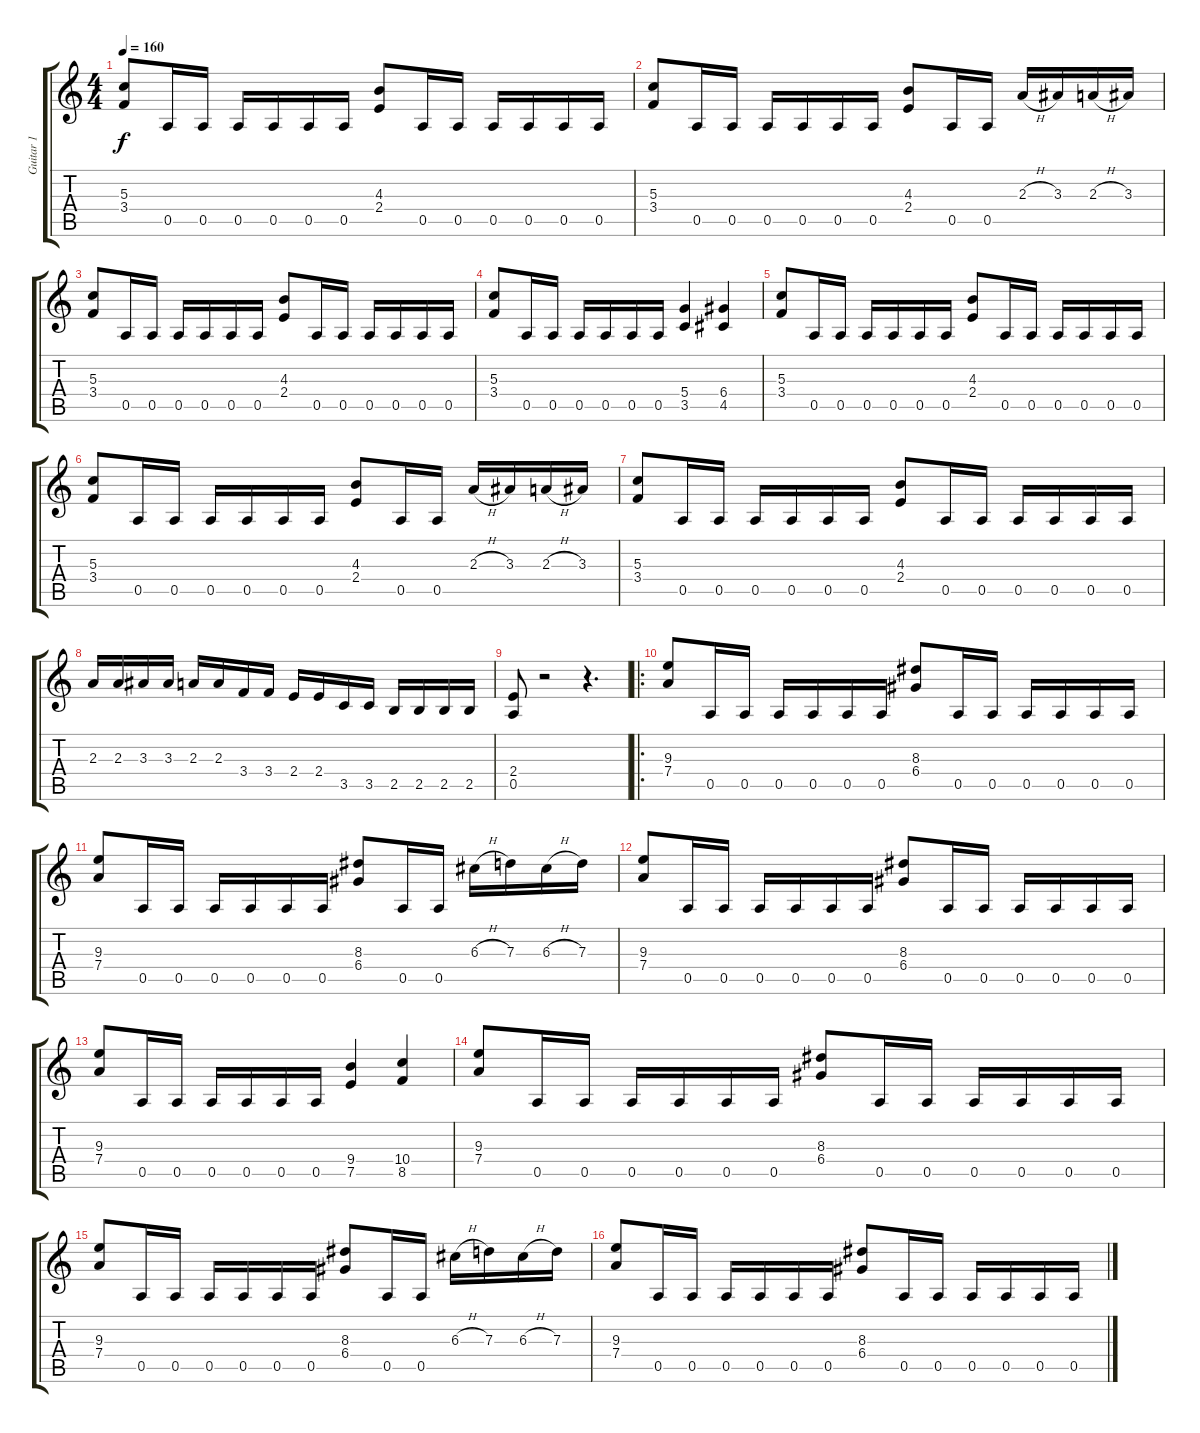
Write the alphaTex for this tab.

\track ("Guitar 1" "Guitar 1") {instrument distortionguitar}
\staff {score tabs}
\tuning (E4 B3 G3 D3 A2 E2) {hide}
\ts (4 4)
\tempo 160
\clef g2
\ks c
(5.3 3.4).8{dy f instrument distortionguitar} 0.5.16 0.5.16 0.5.16 0.5.16 0.5.16 0.5.16 (4.3 2.4).8 0.5.16 0.5.16 0.5.16 0.5.16 0.5.16 0.5.16 |
(5.3 3.4).8 0.5.16 0.5.16 0.5.16 0.5.16 0.5.16 0.5.16 (4.3 2.4).8 0.5.16 0.5.16 2.3{h}.16 3.3.16 2.3{h}.16 3.3.16 |
(5.3 3.4).8 0.5.16 0.5.16 0.5.16 0.5.16 0.5.16 0.5.16 (4.3 2.4).8 0.5.16 0.5.16 0.5.16 0.5.16 0.5.16 0.5.16 |
(5.3 3.4).8 0.5.16 0.5.16 0.5.16 0.5.16 0.5.16 0.5.16 (5.4 3.5).4 (6.4 4.5).4 |
(5.3 3.4).8 0.5.16 0.5.16 0.5.16 0.5.16 0.5.16 0.5.16 (4.3 2.4).8 0.5.16 0.5.16 0.5.16 0.5.16 0.5.16 0.5.16 |
(5.3 3.4).8 0.5.16 0.5.16 0.5.16 0.5.16 0.5.16 0.5.16 (4.3 2.4).8 0.5.16 0.5.16 2.3{h}.16 3.3.16 2.3{h}.16 3.3.16 |
(5.3 3.4).8 0.5.16 0.5.16 0.5.16 0.5.16 0.5.16 0.5.16 (4.3 2.4).8 0.5.16 0.5.16 0.5.16 0.5.16 0.5.16 0.5.16 |
2.3.16 2.3.16 3.3.16 3.3.16 2.3.16 2.3.16 3.4.16 3.4.16 2.4.16 2.4.16 3.5.16 3.5.16 2.5.16 2.5.16 2.5.16 2.5.16 |
(2.4 0.5).8 r.2 r.4{d} |
\ro
(9.3 7.4).8 0.5.16 0.5.16 0.5.16 0.5.16 0.5.16 0.5.16 (8.3 6.4).8 0.5.16 0.5.16 0.5.16 0.5.16 0.5.16 0.5.16 |
(9.3 7.4).8 0.5.16 0.5.16 0.5.16 0.5.16 0.5.16 0.5.16 (8.3 6.4).8 0.5.16 0.5.16 6.3{h}.16 7.3.16 6.3{h}.16 7.3.16 |
(9.3 7.4).8 0.5.16 0.5.16 0.5.16 0.5.16 0.5.16 0.5.16 (8.3 6.4).8 0.5.16 0.5.16 0.5.16 0.5.16 0.5.16 0.5.16 |
(9.3 7.4).8 0.5.16 0.5.16 0.5.16 0.5.16 0.5.16 0.5.16 (9.4 7.5).4 (10.4 8.5).4 |
(9.3 7.4).8 0.5.16 0.5.16 0.5.16 0.5.16 0.5.16 0.5.16 (8.3 6.4).8 0.5.16 0.5.16 0.5.16 0.5.16 0.5.16 0.5.16 |
(9.3 7.4).8 0.5.16 0.5.16 0.5.16 0.5.16 0.5.16 0.5.16 (8.3 6.4).8 0.5.16 0.5.16 6.3{h}.16 7.3.16 6.3{h}.16 7.3.16 |
(9.3 7.4).8 0.5.16 0.5.16 0.5.16 0.5.16 0.5.16 0.5.16 (8.3 6.4).8 0.5.16 0.5.16 0.5.16 0.5.16 0.5.16 0.5.16
